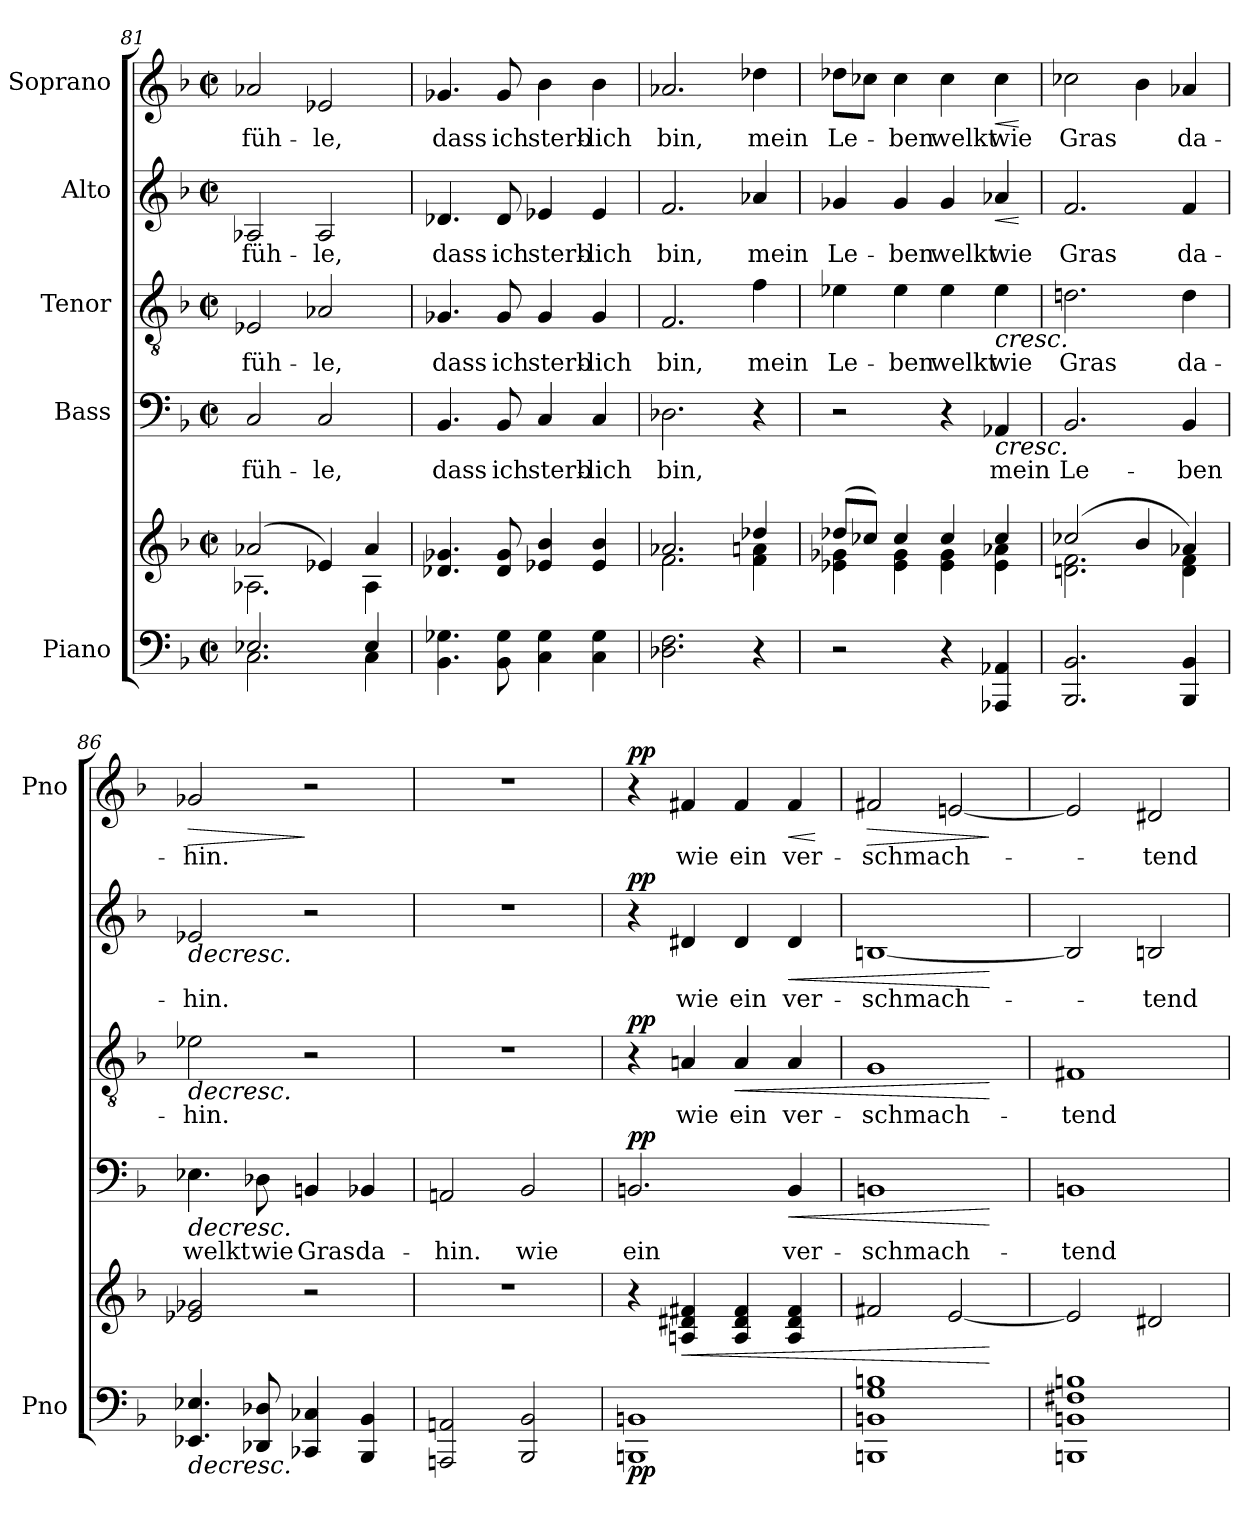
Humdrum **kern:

**kern	**kern	**dynam	**kern	**text	**dynam	**kern	**text	**dynam	**kern	**text	**dynam	**kern	**text	**dynam
*part5	*part5	*part5	*part4	*part4	*part4	*part3	*part3	*part3	*part2	*part2	*part2	*part1	*part1	*part1
*staff6	*staff5	*staff5/6	*staff4	*staff4	*staff4	*staff3	*staff3	*staff3	*staff2	*staff2	*staff2	*staff1	*staff1	*staff1
*I"Piano	*	*	*I"Bass	*	*	*I"Tenor	*	*	*I"Alto	*	*	*I"Soprano	*	*
*I'Pno	*	*	*	*	*	*	*	*	*	*	*	*I'Pno	*	*
*clefF4	*clefG2	*	*clefF4	*	*	*clefGv2	*	*	*clefG2	*	*	*clefG2	*	*
*k[b-]	*k[b-]	*	*k[b-]	*	*	*k[b-]	*	*	*k[b-]	*	*	*k[b-]	*	*
*F:	*F:	*	*F:	*	*	*F:	*	*	*F:	*	*	*F:	*	*
*M2/2	*M2/2	*	*M2/2	*	*	*M2/2	*	*	*M2/2	*	*	*M2/2	*	*
*met(c|)	*met(c|)	*	*met(c|)	*	*	*met(c|)	*	*	*met(c|)	*	*	*met(c|)	*	*
=81	=81	=81	=81	=81	=81	=81	=81	=81	=81	=81	=81	=81	=81	=81
*^	*^	*	*	*	*	*	*	*	*	*	*	*	*	*
!	!	!	!	!	!	!LO:LY:b	!	!	!LO:LY:b	!	!	!LO:LY:b	!	!	!LO:LY:b	!
2.E-X/	2.C\	(>2a-X/	2.A-X\	.	2C/	füh-	.	2E-X/	füh-	.	2A-X/	füh-	.	2a-X/	füh-	.
!	!	!	!	!	!	!LO:LY:b	!	!	!LO:LY:b	!	!	!LO:LY:b	!	!	!LO:LY:b	!
.	.	4e-X/)	.	.	2C/	-le,	.	2A-X/	-le,	.	2A-/	-le,	.	2e-X/	-le,	.
4E-/	4C\	4a-/	4A-\	.	.	.	.	.	.	.	.	.	.	.	.	.
!!LO:PB:g=z
=82	=82	=82	=82	=82	=82	=82	=82	=82	=82	=82	=82	=82	=82	=82	=82	=82
!	!	!	!	!	!	!LO:LY:b	!	!	!LO:LY:b	!	!	!LO:LY:b	!	!	!LO:LY:b	!
*v	*v	*	*	*	*	*	*	*	*	*	*	*	*	*	*	*
*	*v	*v	*	*	*	*	*	*	*	*	*	*	*	*	*
4.BB-\ 4.G-X\	4.d-X/ 4.g-X/	.	4.BB-/	dass	.	4.G-X/	dass	.	4.d-X/	dass	.	4.g-X/	dass	.
!	!	!	!	!LO:LY:b	!	!	!LO:LY:b	!	!	!LO:LY:b	!	!	!LO:LY:b	!
8BB-\ 8G-\	8d-/ 8g-/	.	8BB-/	ich	.	8G-/	ich	.	8d-/	ich	.	8g-/	ich	.
!	!	!	!	!LO:LY:b	!	!	!LO:LY:b	!	!	!LO:LY:b	!	!	!LO:LY:b	!
4C\ 4G-\	4e-X/ 4b-/	.	4C/	sterb-	.	4G-/	sterb-	.	4e-X/	sterb-	.	4b-\	sterb-	.
!	!	!	!	!LO:LY:b	!	!	!LO:LY:b	!	!	!LO:LY:b	!	!	!LO:LY:b	!
4C\ 4G-\	4e-/ 4b-/	.	4C/	-lich	.	4G-/	-lich	.	4e-/	-lich	.	4b-\	-lich	.
=83	=83	=83	=83	=83	=83	=83	=83	=83	=83	=83	=83	=83	=83	=83
*	*^	*	*	*	*	*	*	*	*	*	*	*	*	*
!	!	!	!	!	!LO:LY:b	!	!	!LO:LY:b	!	!	!LO:LY:b	!	!	!LO:LY:b	!
2.D-X\ 2.F\	2.a-X/	2.f\	.	2.D-X\	bin,	.	2.F/	bin,	.	2.f/	bin,	.	2.a-X/	bin,	.
!	!	!	!	!	!	!	!	!LO:LY:b	!	!	!LO:LY:b	!	!	!LO:LY:b	!
4r	4dd-X/	4f\ 4an\	.	4r	.	.	4f\	mein	.	4a-X/	mein	.	4dd-X\	mein	.
=84	=84	=84	=84	=84	=84	=84	=84	=84	=84	=84	=84	=84	=84	=84	=84
!	!	!	!	!	!	!	!	!LO:LY:b	!	!	!LO:LY:b	!	!	!LO:LY:b	!
2r	(>8dd-X/L	4e-X\ 4g-X\	.	2r	.	.	4e-X\	Le-	.	4g-X/	Le-	.	8dd-X\L	Le-	.
.	8cc-X/J)	.	.	.	.	.	.	.	.	.	.	.	8cc-X\J	.	.
!	!	!	!	!	!	!	!	!LO:LY:b	!	!	!LO:LY:b	!	!	!LO:LY:b	!
.	4cc-/	4e-\ 4g-\	.	.	.	.	4e-\	-ben	.	4g-/	-ben	.	4cc-\	-ben	.
!	!	!	!	!	!	!	!	!LO:LY:b	!	!	!LO:LY:b	!	!	!LO:LY:b	!
4r	4cc-/	4e-\ 4g-\	.	4r	.	.	4e-\	welkt	.	4g-/	welkt	.	4cc-\	welkt	.
!	!	!	!	!	!LO:LY:b	!LO:HP:b	!	!LO:LY:b	!LO:HP:b	!	!LO:LY:b	!LO:HP:b	!	!LO:LY:b	!LO:HP:b
4AAA-X/ 4AA-X/	4cc-/	4e-\ 4a-X\	.	4AA-X/	mein	<	4e-\	wie	<	4a-X/	wie	<	4cc-\	wie	<
*	*v	*v	*	*	*	*	*	*	*	*	*	*	*	*	*
.	.	.	.	.	.	.	.	.	.	.	[	.	.	[
=85	=85	=85	=85	=85	=85	=85	=85	=85	=85	=85	=85	=85	=85	=85
*	*^	*	*	*	*	*	*	*	*	*	*	*	*	*
!	!	!	!	!	!LO:LY:b	!	!	!LO:LY:b	!	!	!LO:LY:b	!	!	!LO:LY:b	!
2.BBB-/ 2.BB-/	(>2cc-X/	2.dn\ 2.f\	.	2.BB-/	Le-	.	2.dn\	Gras	.	2.f/	Gras	.	2cc-X\	Gras	.
.	4b-/	.	.	.	.	.	.	.	.	.	.	.	4b-\	.	.
!	!	!	!	!	!LO:LY:b	!	!	!LO:LY:b	!	!	!LO:LY:b	!	!	!LO:LY:b	!
4BBB-/ 4BB-/	4a-X/)	4d\ 4f\	.	4BB-/	-ben	.	4d\	da-	.	4f/	da-	.	4a-X/	da-	.
=86	=86	=86	=86	=86	=86	=86	=86	=86	=86	=86	=86	=86	=86	=86	=86
!	!	!	!LO:HP:b=2	!	!LO:LY:b	!LO:HP:b	!	!LO:LY:b	!LO:HP:b	!	!LO:LY:b	!LO:HP:b	!	!LO:LY:b	!LO:HP:b
*	*v	*v	*	*	*	*	*	*	*	*	*	*	*	*	*
4.EE-X/ 4.E-X/	2e-X/ 2g-X/	>	4.E-X\	welkt	>	2e-X\	-hin.	>	2e-X/	-hin.	>	2g-X/	-hin.	>
!	!	!	!	!LO:LY:b	!	!	!	!	!	!	!	!	!	!
8DD-X/ 8D-X/	.	.	8D-X\	wie	.	.	.	.	.	.	.	.	.	.
!	!	!	!	!LO:LY:b	!	!	!	!	!	!	!	!	!	!
4CC-X/ 4C-X/	2r	.	4BBn/	Gras	.	2r	.	[	2r	.	.	2r	.	]
!	!	!	!	!LO:LY:b	!	!	!	!	!	!	!	!	!	!
4BBB-/ 4BB-/	.	.	4BB-X/	da-	.	.	.	.	.	.	.	.	.	.
.	.	.	.	.	[	.	.	.	.	.	.	.	.	.
=87	=87	=87	=87	=87	=87	=87	=87	=87	=87	=87	=87	=87	=87	=87
!	!	!	!	!LO:LY:b	!	!	!	!	!	!	!	!	!	!
2AAAn/ 2AAn/	1r	.	2AAn/	-hin.	.	1r	.	.	1r	.	.	1r	.	.
!	!	!	!	!LO:LY:b	!	!	!	!	!	!	!	!	!	!
2BBB-/ 2BB-/	.	.	2BB-/	wie	.	.	.	.	.	.	.	.	.	.
!!LO:LB:g=z
=88	=88	=88	=88	=88	=88	=88	=88	=88	=88	=88	=88	=88	=88	=88
!	!	!LO:DY:b=2	!	!LO:LY:b	!LO:DY:b	!	!	!LO:DY:b	!	!	!LO:DY:b	!	!	!LO:DY:b
1BBBn 1BBn	4r	pp	2.BBn/	ein	pp	4r	.	pp	4r	.	pp	4r	.	pp
!	!	!LO:HP:b	!	!	!	!	!LO:LY:b	!	!	!LO:LY:b	!	!	!LO:LY:b	!
.	4An/ 4d#X/ 4f#X/	<	.	.	.	4An/	wie	.	4d#X/	wie	.	4f#X/	wie	.
!	!	!	!	!	!	!	!LO:LY:b	!LO:HP:b	!	!LO:LY:b	!	!	!LO:LY:b	!
.	4A/ 4d#/ 4f#/	.	.	.	.	4A/	ein	<	4d#/	ein	.	4f#/	ein	.
!	!	!	!	!LO:LY:b	!LO:HP:b	!	!LO:LY:b	!	!	!LO:LY:b	!LO:HP:b	!	!LO:LY:b	!LO:HP:b
.	4A/ 4d#/ 4f#/	.	4BB/	ver-	<	4A/	ver-	.	4d#/	ver-	<	4f#/	ver-	<
.	.	]	.	.	]	.	.	]	.	.	]	.	.	[
=89	=89	=89	=89	=89	=89	=89	=89	=89	=89	=89	=89	=89	=89	=89
!	!	!	!	!LO:LY:b	!	!	!LO:LY:b	!	!	!LO:LY:b	!	!	!LO:LY:b	!LO:HP:b
1BBBn 1BBn 1G 1Bn	2f#X/	.	1BBn	-schmach-	.	1G	-schmach-	.	[1Bn	-schmach-	.	2f#X/	-schmach-	>
.	[2e/	.	.	.	.	.	.	.	.	.	.	[2en/	.	.
.	.	[	.	.	[	.	.	[	.	.	[	.	.	]
=90	=90	=90	=90	=90	=90	=90	=90	=90	=90	=90	=90	=90	=90	=90
!	!	!	!	!LO:LY:b	!	!	!LO:LY:b	!	!	!	!	!	!	!
1BBBn 1BBn 1F#X 1Bn	2e/]	.	1BBn	-tend	.	1F#X	-tend	.	2B/]	.	.	2e/]	.	.
!	!	!	!	!	!	!	!	!	!	!LO:LY:b	!	!	!LO:LY:b	!
.	2d#X/	.	.	.	.	.	.	.	2Bn/	-tend	.	2d#X/	-tend	.
=	=	=	=	=	=	=	=	=	=	=	=	=	=	=
*-	*-	*-	*-	*-	*-	*-	*-	*-	*-	*-	*-	*-	*-	*-
